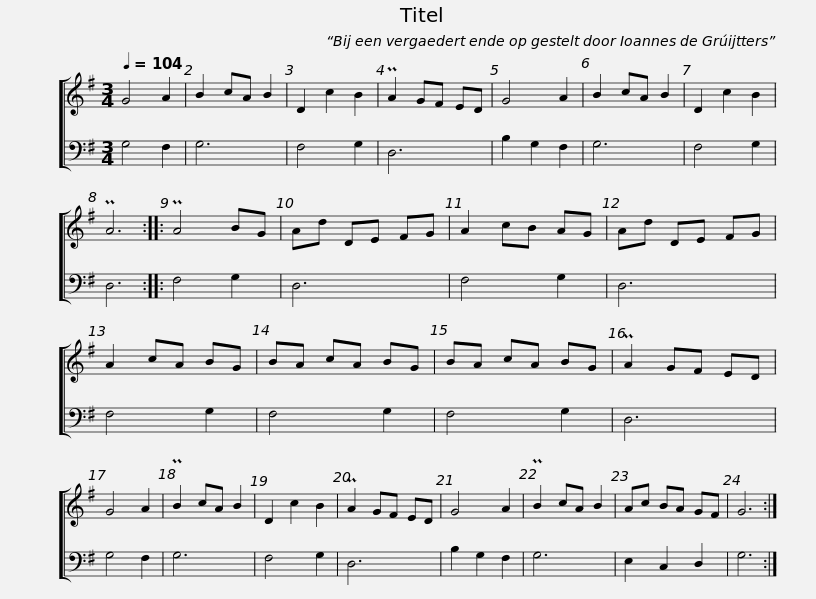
X:1
%%score [ 1 2 ]
L:1/8
Q:1/4=104
M:3/4
I:linebreak $
K:G
V:1 treble
V:2 bass
V:1
 G4 A2 | B2 cA B2 | D2 c2 B2 | PA2 GF ED |$ G4 A2 | %5
 B2 cA B2 | D2 c2 B2 | PA6 ::$ PA4 BG | Ad DE FG | %10
 A2 cB AG | Ad DE FG |$ A2 cA BG | BA cA BG | BA cA BG | %15
 PA2 GF ED |$ G4 A2 | PB2 cA B2 | D2 c2 B2 | PA2 GF ED |$ %20
 G4 A2 | PB2 cA B2 | Ac BA GF | G6 :| %24
V:2
 G,4 F,2 | G,6 | F,4 G,2 | D,6 |$ B,2 G,2 F,2 | %5
 G,6 | F,4 G,2 | D,6 ::$ F,4 G,2 | D,6 | %10
 F,4 G,2 | D,6 |$ F,4 G,2 | F,4 G,2 | F,4 G,2 | %15
 D,6 |$ G,4 F,2 | G,6 | F,4 G,2 | D,6 |$ %20
 B,2 G,2 F,2 | G,6 | E,2 C,2 D,2 | G,6 :| %24
